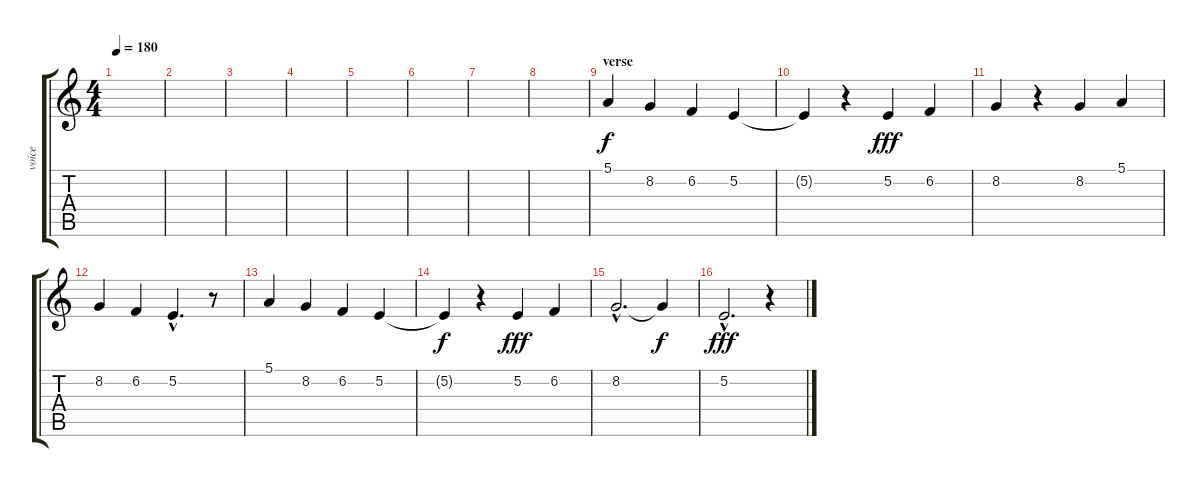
\track ("voice" "voice") {instrument choiraahs}
\staff {score tabs}
\tuning (E4 B3 G3 D3 A2 E2) {hide}
\ts (4 4)
\tempo 180
\clef g2
\ks c
|
|
|
|
|
|
|
|
\section ("" "verse")
5.1.4 8.2.4 6.2.4 5.2.4 |
5.2{t}.4{dy f} r.4 5.2.4{dy fff} 6.2.4 |
8.2.4 r.4 8.2.4 5.1.4 |
8.2.4 6.2.4 5.2{hac}.4{d} r.8 |
5.1.4 8.2.4 6.2.4 5.2.4 |
5.2{t}.4{dy f} r.4 5.2.4{dy fff} 6.2.4 |
8.2{hac}.2{d} 8.2{t}.4{dy f} |
5.2{hac}.2{d dy fff} r.4
